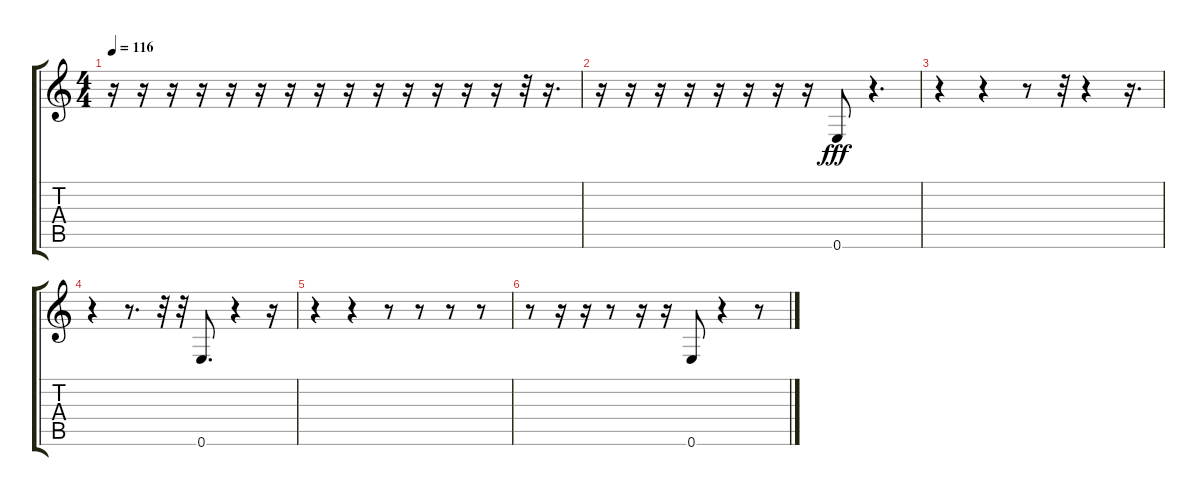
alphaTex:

\track "" {instrument electricbassfinger}
\staff {score tabs}
\tuning (E4 B3 G3 D3 A2 E2) {hide}
\ts (4 4)
\tempo 116
\clef g2
\ks c
r.16{dy fff} r.16 r.16 r.16 r.16 r.16 r.16 r.16 r.16 r.16 r.16 r.16 r.16 r.16 r.32 r.16{d} |
r.16 r.16 r.16 r.16 r.16 r.16 r.16 r.16 0.6.8 r.4{d} |
r.4 r.4 r.8 r.32 r.4 r.16{d} |
r.4 r.8{d} r.32 r.32 0.6.8{d} r.4 r.16 |
r.4 r.4 r.8 r.8 r.8 r.8 |
r.8 r.16 r.16 r.8 r.16 r.16 0.6.8 r.4 r.8
